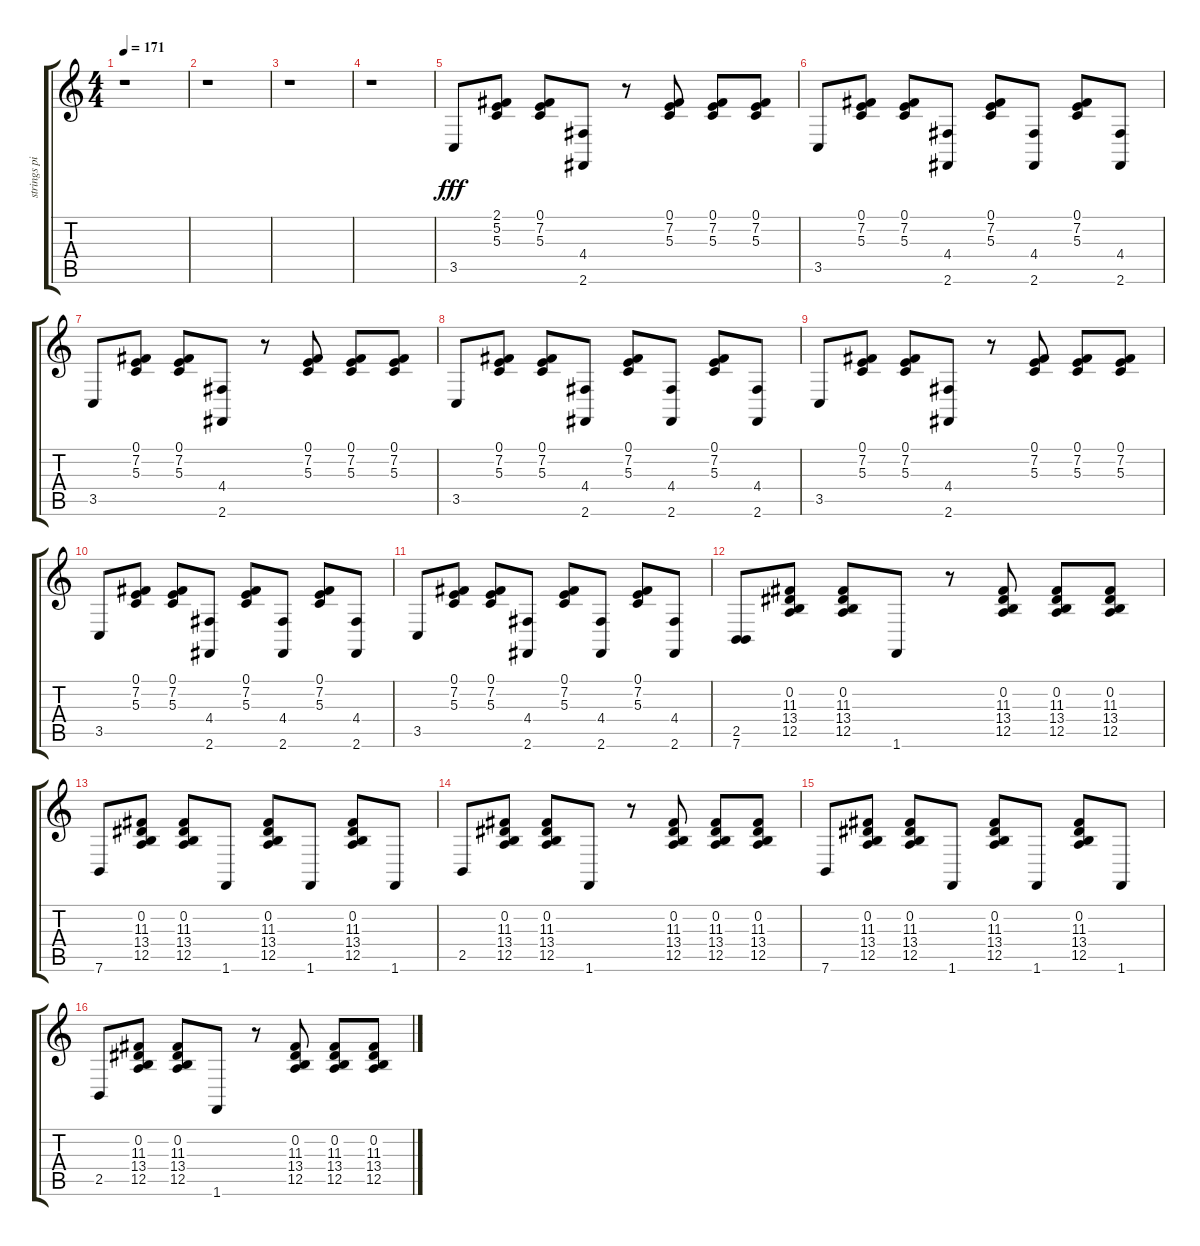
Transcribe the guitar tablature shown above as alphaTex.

\track ("strings pizz" "strings pi") {instrument pizzicatostrings}
\staff {score tabs}
\tuning (E4 B3 G3 D3 A2 E2) {hide}
\ts (4 4)
\tempo 171
\clef g2
\ks c
r.1{dy fff instrument pizzicatostrings} |
r.1 |
r.1 |
r.1 |
3.5.8 (2.1 5.2 5.3).8 (0.1 7.2 5.3).8 (4.4 2.6).8 r.8 (0.1 7.2 5.3).8 (0.1 7.2 5.3).8 (0.1 7.2 5.3).8 |
3.5.8 (0.1 7.2 5.3).8 (0.1 7.2 5.3).8 (4.4 2.6).8 (0.1 7.2 5.3).8 (4.4 2.6).8 (0.1 7.2 5.3).8 (4.4 2.6).8 |
3.5.8 (0.1 7.2 5.3).8 (0.1 7.2 5.3).8 (4.4 2.6).8 r.8 (0.1 7.2 5.3).8 (0.1 7.2 5.3).8 (0.1 7.2 5.3).8 |
3.5.8 (0.1 7.2 5.3).8 (0.1 7.2 5.3).8 (4.4 2.6).8 (0.1 7.2 5.3).8 (4.4 2.6).8 (0.1 7.2 5.3).8 (4.4 2.6).8 |
3.5.8 (0.1 7.2 5.3).8 (0.1 7.2 5.3).8 (4.4 2.6).8 r.8 (0.1 7.2 5.3).8 (0.1 7.2 5.3).8 (0.1 7.2 5.3).8 |
3.5.8 (0.1 7.2 5.3).8 (0.1 7.2 5.3).8 (4.4 2.6).8 (0.1 7.2 5.3).8 (4.4 2.6).8 (0.1 7.2 5.3).8 (4.4 2.6).8 |
3.5.8 (0.1 7.2 5.3).8 (0.1 7.2 5.3).8 (4.4 2.6).8 (0.1 7.2 5.3).8 (4.4 2.6).8 (0.1 7.2 5.3).8 (4.4 2.6).8 |
(2.5 7.6).8 (0.2 11.3 13.4 12.5).8 (0.2 11.3 13.4 12.5).8 1.6.8 r.8 (0.2 11.3 13.4 12.5).8 (0.2 11.3 13.4 12.5).8 (0.2 11.3 13.4 12.5).8 |
7.6.8 (0.2 11.3 13.4 12.5).8 (0.2 11.3 13.4 12.5).8 1.6.8 (0.2 11.3 13.4 12.5).8 1.6.8 (0.2 11.3 13.4 12.5).8 1.6.8 |
2.5.8 (0.2 11.3 13.4 12.5).8 (0.2 11.3 13.4 12.5).8 1.6.8 r.8 (0.2 11.3 13.4 12.5).8 (0.2 11.3 13.4 12.5).8 (0.2 11.3 13.4 12.5).8 |
7.6.8 (0.2 11.3 13.4 12.5).8 (0.2 11.3 13.4 12.5).8 1.6.8 (0.2 11.3 13.4 12.5).8 1.6.8 (0.2 11.3 13.4 12.5).8 1.6.8 |
2.5.8 (0.2 11.3 13.4 12.5).8 (0.2 11.3 13.4 12.5).8 1.6.8 r.8 (0.2 11.3 13.4 12.5).8 (0.2 11.3 13.4 12.5).8 (0.2 11.3 13.4 12.5).8
